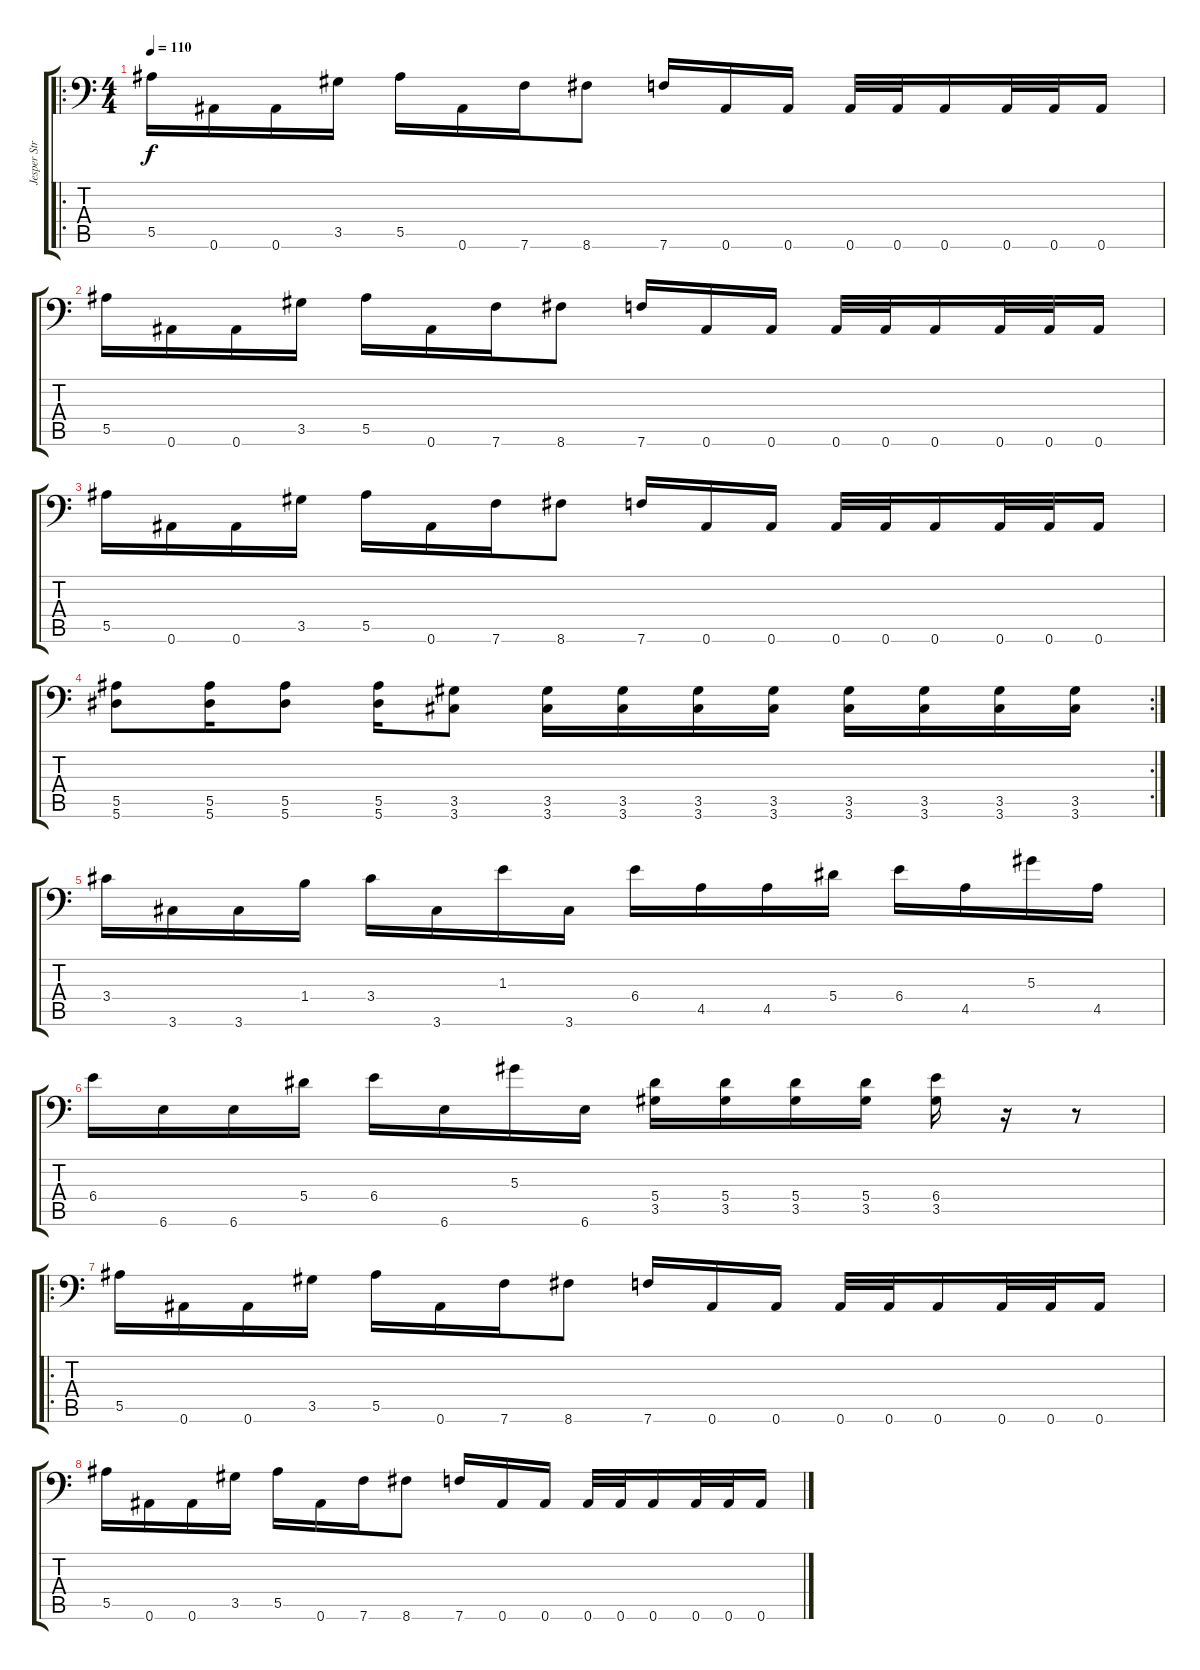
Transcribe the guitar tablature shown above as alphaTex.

\track ("Jesper Strömblad" "Jesper Str") {instrument distortionguitar}
\staff {score tabs}
\tuning (C4 G3 Eb3 Bb2 F2 Bb1) {hide}
\ro
\ts (4 4)
\tempo 110
\clef f4
\ks c
5.5.16{dy f} 0.6.16 0.6.16 3.5.16 5.5.16 0.6.16 7.6.16 8.6.8 7.6.16 0.6.16 0.6.16 0.6.32 0.6.32 0.6.16 0.6.32 0.6.32 0.6.16 |
5.5.16 0.6.16 0.6.16 3.5.16 5.5.16 0.6.16 7.6.16 8.6.8 7.6.16 0.6.16 0.6.16 0.6.32 0.6.32 0.6.16 0.6.32 0.6.32 0.6.16 |
5.5.16 0.6.16 0.6.16 3.5.16 5.5.16 0.6.16 7.6.16 8.6.8 7.6.16 0.6.16 0.6.16 0.6.32 0.6.32 0.6.16 0.6.32 0.6.32 0.6.16 |
\rc 2
(5.5 5.6).8 (5.5 5.6).16 (5.5 5.6).8 (5.5 5.6).16 (3.5 3.6).8 (3.5 3.6).16 (3.5 3.6).16 (3.5 3.6).16 (3.5 3.6).16 (3.5 3.6).16 (3.5 3.6).16 (3.5 3.6).16 (3.5 3.6).16 |
3.4.16 3.6.16 3.6.16 1.4.16 3.4.16 3.6.16 1.3.16 3.6.16 6.4.16 4.5.16 4.5.16 5.4.16 6.4.16 4.5.16 5.3.16 4.5.16 |
6.4.16 6.6.16 6.6.16 5.4.16 6.4.16 6.6.16 5.3.16 6.6.16 (5.4 3.5).16 (5.4 3.5).16 (5.4 3.5).16 (5.4 3.5).16 (6.4 3.5).16 r.16 r.8 |
\ro
5.5.16 0.6.16 0.6.16 3.5.16 5.5.16 0.6.16 7.6.16 8.6.8 7.6.16 0.6.16 0.6.16 0.6.32 0.6.32 0.6.16 0.6.32 0.6.32 0.6.16 |
5.5.16 0.6.16 0.6.16 3.5.16 5.5.16 0.6.16 7.6.16 8.6.8 7.6.16 0.6.16 0.6.16 0.6.32 0.6.32 0.6.16 0.6.32 0.6.32 0.6.16
